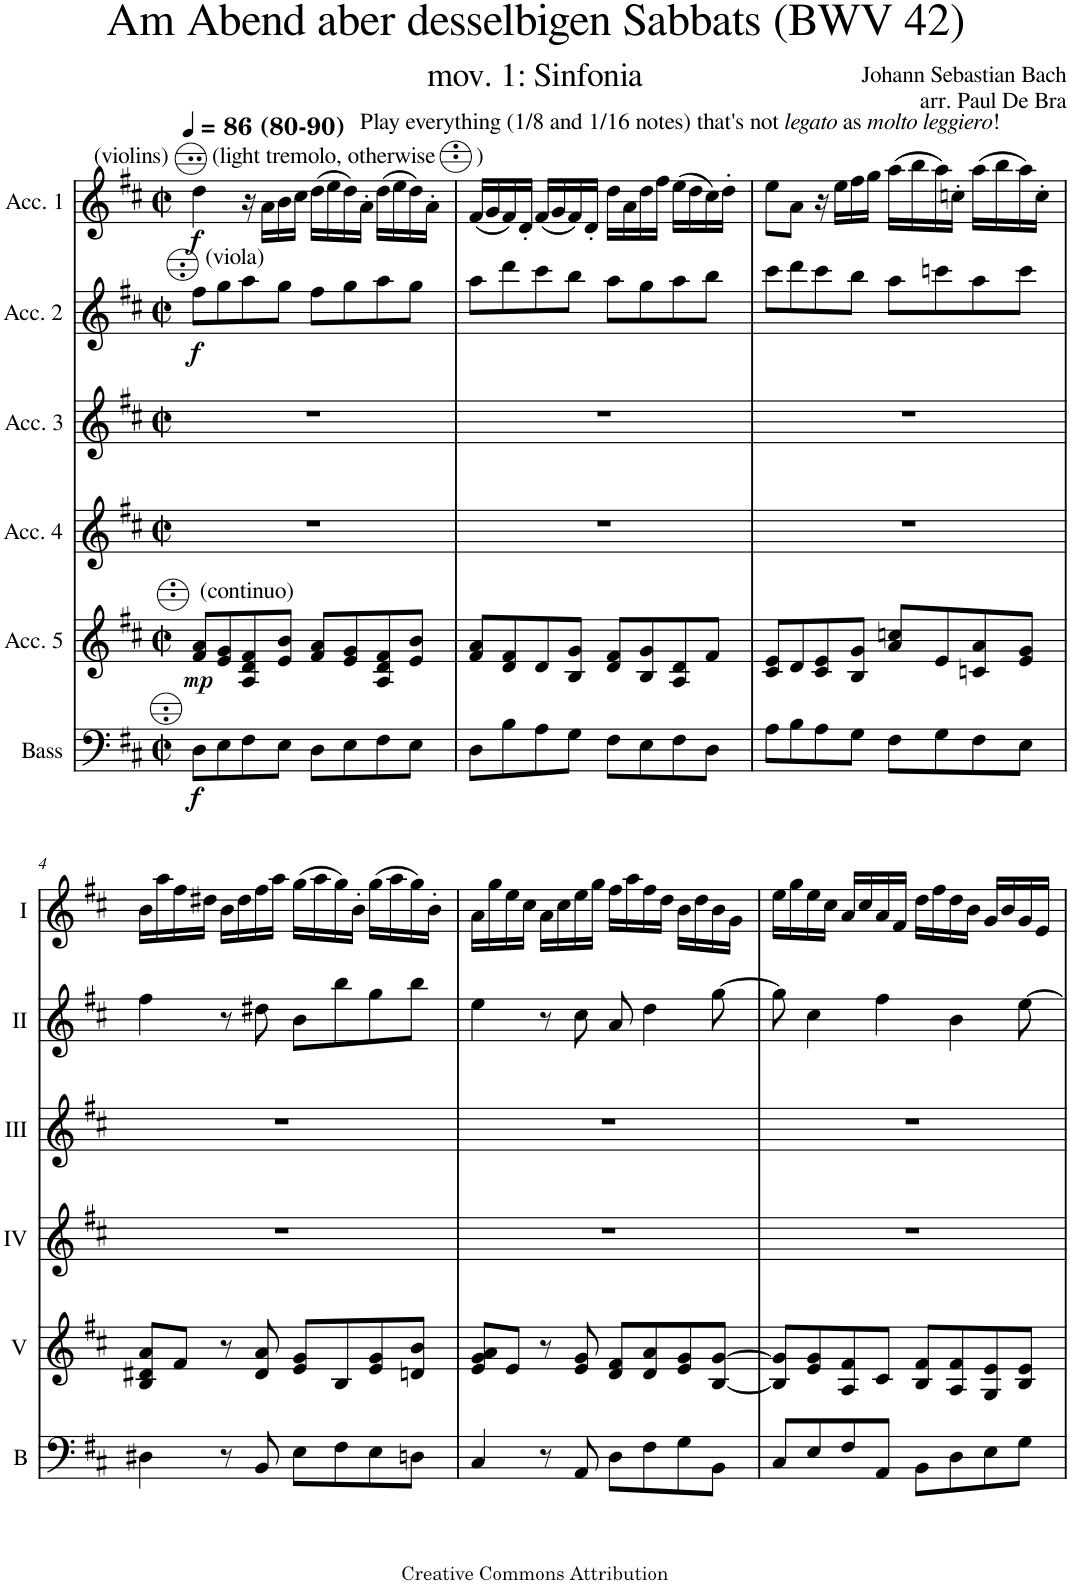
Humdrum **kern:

**kern	**dynam	**kern	**dynam	**kern	**kern	**kern	**dynam	**kern	**dynam
*part6	*part6	*part5	*part5	*part4	*part3	*part2	*part2	*part1	*part1
*staff6	*staff6	*staff5	*staff5	*staff4	*staff3	*staff2	*staff2	*staff1	*staff1
*I"Bass	*	*I"Acc. 5	*	*I"Acc. 4	*I"Acc. 3	*I"Acc. 2	*	*I"Acc. 1	*
*I'B	*	*	*	*	*	*	*	*	*
*clefF4	*	*clefG2	*	*clefG2	*clefG2	*clefG2	*	*clefG2	*
*Trd7c12	*	*Trd7c12	*	*	*	*Trd7c12	*	*	*
*k[f#c#]	*	*k[f#c#]	*	*k[f#c#]	*k[f#c#]	*k[f#c#]	*	*k[f#c#]	*
*M2/2	*	*M2/2	*	*M2/2	*M2/2	*M2/2	*	*M2/2	*
*met(c|)	*	*met(c|)	*	*met(c|)	*met(c|)	*met(c|)	*	*met(c|)	*
*MM86	*	*MM86	*	*MM86	*MM86	*MM86	*	*MM86	*
=1	=1	=1	=1	=1	=1	=1	=1	=1	=1
!	!	!	!	!	!	!	!	!LO:TX:a:B:t=(80-90)	!
!	!	!	!	!	!	!	!	!LO:TX:a:t=(light tremolo, otherwise       )	!
!	!	!	!	!	!	!	!	!LO:TX:a:t=Play everything (1/8 and 1/16 notes) that's not	!
!	!	!	!	!	!	!	!	!LO:TX:a:i:t=legato	!
!	!	!	!	!	!	!	!	!LO:TX:a:t=as	!
!	!	!	!	!	!	!	!	!LO:TX:a:i:t=molto leggiero	!
!	!	!	!	!	!	!	!	!LO:TX:a:t=!	!
!	!	!	!	!	!	!	!	!LO:TX:a:t=(violins)	!
!	!	!	!	!	!	!LO:TX:a:t=(viola)	!	!	!
!	!	!LO:TX:a:t=(continuo)	!	!	!	!	!	!	!
!	!LO:DY:b	!	!LO:DY:b	!	!	!	!LO:DY:b	!	!LO:DY:b
8D\L	f	8ff#/ 8aa/L	mp	1r	1r	8ff#\L	f	4dd\	f
8E\	.	8ee/ 8gg/	.	.	.	8gg\	.	.	.
8F#\	.	8a/ 8dd/ 8ff#/	.	.	.	8aa\	.	16r	.
.	.	.	.	.	.	.	.	16a\LL	.
8E\J	.	8ee/ 8bb/J	.	.	.	8gg\J	.	16b\	.
.	.	.	.	.	.	.	.	16cc#\JJ	.
8D\L	.	8ff#/ 8aa/L	.	.	.	8ff#\L	.	(16dd\LL	.
.	.	.	.	.	.	.	.	16ee\	.
8E\	.	8ee/ 8gg/	.	.	.	8gg\	.	16dd\)	.
.	.	.	.	.	.	.	.	16a'\JJ	.
8F#\	.	8a/ 8dd/ 8ff#/	.	.	.	8aa\	.	(16dd\LL	.
.	.	.	.	.	.	.	.	16ee\	.
8E\J	.	8ee/ 8bb/J	.	.	.	8gg\J	.	16dd\)	.
.	.	.	.	.	.	.	.	16a'\JJ	.
=2	=2	=2	=2	=2	=2	=2	=2	=2	=2
8D\L	.	8ff#/ 8aa/L	.	1r	1r	8aa\L	.	(16f#/LL	.
.	.	.	.	.	.	.	.	16g/	.
8B\	.	8dd/ 8ff#/	.	.	.	8ddd\	.	16f#/)	.
.	.	.	.	.	.	.	.	16d'/JJ	.
8A\	.	8dd/	.	.	.	8ccc#\	.	(16f#/LL	.
.	.	.	.	.	.	.	.	16g/	.
8G\J	.	8b/ 8gg/J	.	.	.	8bb\J	.	16f#/)	.
.	.	.	.	.	.	.	.	16d'/JJ	.
8F#\L	.	8dd/ 8ff#/L	.	.	.	8aa\L	.	16dd\LL	.
.	.	.	.	.	.	.	.	16a\	.
8E\	.	8b/ 8gg/	.	.	.	8gg\	.	16dd\	.
.	.	.	.	.	.	.	.	16ff#\JJ	.
8F#\	.	8a/ 8dd/	.	.	.	8aa\	.	(16ee\LL	.
.	.	.	.	.	.	.	.	16dd\	.
8D\J	.	8ff#/J	.	.	.	8bb\J	.	16cc#\)	.
.	.	.	.	.	.	.	.	16dd'\JJ	.
=3	=3	=3	=3	=3	=3	=3	=3	=3	=3
8A\L	.	8cc#/ 8ee/L	.	1r	1r	8ccc#\L	.	8ee\L	.
8B\	.	8dd/	.	.	.	8ddd\	.	8a\J	.
8A\	.	8cc#/ 8ee/	.	.	.	8ccc#\	.	16r	.
.	.	.	.	.	.	.	.	16ee\LL	.
8G\J	.	8b/ 8gg/J	.	.	.	8bb\J	.	16ff#\	.
.	.	.	.	.	.	.	.	16gg\JJ	.
8F#\L	.	8aa/ 8cccn/L	.	.	.	8aa\L	.	(16aa\LL	.
.	.	.	.	.	.	.	.	16bb\	.
8G\	.	8ee/	.	.	.	8cccn\	.	16aa\)	.
.	.	.	.	.	.	.	.	16ccn'\JJ	.
8F#\	.	8ccn/ 8aa/	.	.	.	8aa\	.	(16aa\LL	.
.	.	.	.	.	.	.	.	16bb\	.
8E\J	.	8ee/ 8gg/J	.	.	.	8ccc\J	.	16aa\)	.
.	.	.	.	.	.	.	.	16cc'\JJ	.
!!LO:LB:g=z
=4	=4	=4	=4	=4	=4	=4	=4	=4	=4
4D#X\	.	8b/ 8dd#X/ 8aa/L	.	1r	1r	4ff#\	.	16b\LL	.
.	.	.	.	.	.	.	.	16aa\	.
.	.	8ff#/J	.	.	.	.	.	16ff#\	.
.	.	.	.	.	.	.	.	16dd#X\JJ	.
8r	.	8r	.	.	.	8r	.	16b\LL	.
.	.	.	.	.	.	.	.	16dd#\	.
8BB/	.	8dd#/ 8aa/	.	.	.	8dd#X\	.	16ff#\	.
.	.	.	.	.	.	.	.	16aa\JJ	.
8E\L	.	8ee/ 8gg/L	.	.	.	8b\L	.	(16gg\LL	.
.	.	.	.	.	.	.	.	16aa\	.
8F#\	.	8b/	.	.	.	8bb\	.	16gg\)	.
.	.	.	.	.	.	.	.	16b'\JJ	.
8E\	.	8ee/ 8gg/	.	.	.	8gg\	.	(16gg\LL	.
.	.	.	.	.	.	.	.	16aa\	.
8Dn\J	.	8ddn/ 8bb/J	.	.	.	8bb\J	.	16gg\)	.
.	.	.	.	.	.	.	.	16b'\JJ	.
=5	=5	=5	=5	=5	=5	=5	=5	=5	=5
4C#/	.	8ee/ 8gg/ 8aa/L	.	1r	1r	4ee\	.	16a\LL	.
.	.	.	.	.	.	.	.	16gg\	.
.	.	8ee/J	.	.	.	.	.	16ee\	.
.	.	.	.	.	.	.	.	16cc#\JJ	.
8r	.	8r	.	.	.	8r	.	16a\LL	.
.	.	.	.	.	.	.	.	16cc#\	.
8AA/	.	8ee/ 8gg/	.	.	.	8cc#\	.	16ee\	.
.	.	.	.	.	.	.	.	16gg\JJ	.
8D\L	.	8dd/ 8ff#/L	.	.	.	8a/	.	16ff#\LL	.
.	.	.	.	.	.	.	.	16aa\	.
8F#\	.	8dd/ 8aa/	.	.	.	4dd\	.	16ff#\	.
.	.	.	.	.	.	.	.	16dd\JJ	.
8G\	.	8ee/ 8gg/	.	.	.	.	.	16b\LL	.
.	.	.	.	.	.	.	.	16dd\	.
8BB\J	.	[8b/ [8gg/J	.	.	.	[8gg\	.	16b\	.
.	.	.	.	.	.	.	.	16g\JJ	.
=6	=6	=6	=6	=6	=6	=6	=6	=6	=6
8C#/L	.	8b/] 8gg/]L	.	1r	1r	8gg\]	.	16ee\LL	.
.	.	.	.	.	.	.	.	16gg\	.
8E/	.	8ee/ 8gg/	.	.	.	4cc#\	.	16ee\	.
.	.	.	.	.	.	.	.	16cc#\JJ	.
8F#/	.	8a/ 8ff#/	.	.	.	.	.	16a/LL	.
.	.	.	.	.	.	.	.	16cc#/	.
8AA/J	.	8cc#/J	.	.	.	4ff#\	.	16a/	.
.	.	.	.	.	.	.	.	16f#/JJ	.
8BB\L	.	8b/ 8ff#/L	.	.	.	.	.	16dd\LL	.
.	.	.	.	.	.	.	.	16ff#\	.
8D\	.	8a/ 8ff#/	.	.	.	4b\	.	16dd\	.
.	.	.	.	.	.	.	.	16b\JJ	.
8E\	.	8g/ 8ee/	.	.	.	.	.	16g/LL	.
.	.	.	.	.	.	.	.	16b/	.
8G\J	.	8b/ 8ee/J	.	.	.	[8ee\	.	16g/	.
.	.	.	.	.	.	.	.	16e/JJ	.
=	=	=	=	=	=	=	=	=	=
*-	*-	*-	*-	*-	*-	*-	*-	*-	*-
